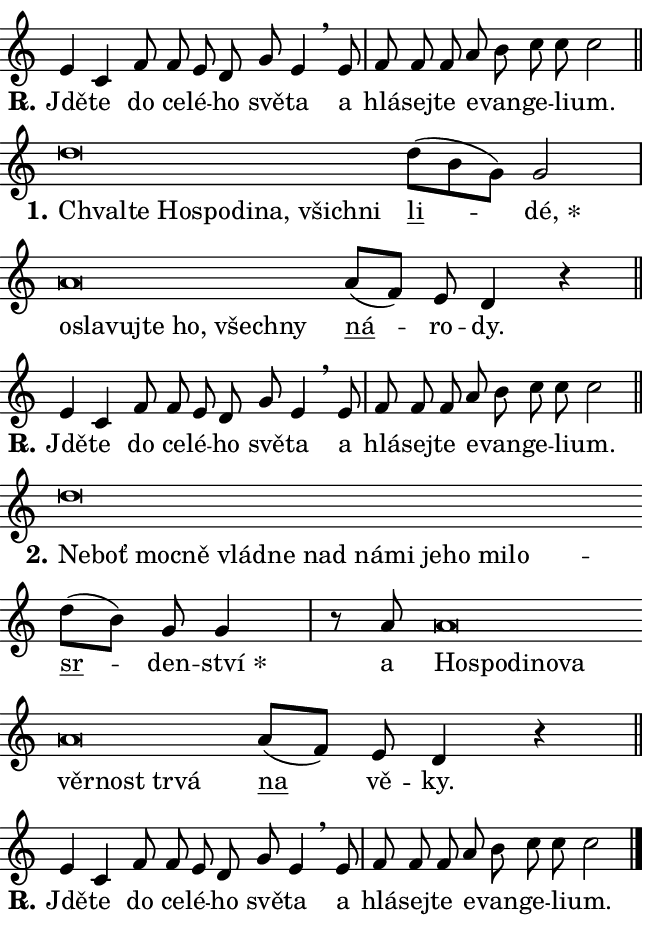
\version "2.24.0"
\header { tagline = "" }
\paper {
  indent = 0\cm
  top-margin = 0\cm
  right-margin = 0.13\cm % to fit lyric hyphens
  bottom-margin = 0\cm
  left-margin = 0\cm
  paper-width = 11\cm
  page-breaking = #ly:one-page-breaking
  system-system-spacing.basic-distance = #11
  score-system-spacing.basic-distance = #11
  ragged-last = ##f
}


%% Author: Thomas Morley
%% https://lists.gnu.org/archive/html/lilypond-user/2020-05/msg00002.html
#(define (line-position grob)
"Returns position of @var[grob} in current system:
   @code{'start}, if at first time-step
   @code{'end}, if at last time-step
   @code{'middle} otherwise
"
  (let* ((col (ly:item-get-column grob))
         (ln (ly:grob-object col 'left-neighbor))
         (rn (ly:grob-object col 'right-neighbor))
         (col-to-check-left (if (ly:grob? ln) ln col))
         (col-to-check-right (if (ly:grob? rn) rn col))
         (break-dir-left
           (and
             (ly:grob-property col-to-check-left 'non-musical #f)
             (ly:item-break-dir col-to-check-left)))
         (break-dir-right
           (and
             (ly:grob-property col-to-check-right 'non-musical #f)
             (ly:item-break-dir col-to-check-right))))
        (cond ((eqv? 1 break-dir-left) 'start)
              ((eqv? -1 break-dir-right) 'end)
              (else 'middle))))

#(define (tranparent-at-line-position vctor)
  (lambda (grob)
  "Relying on @code{line-position} select the relevant enry from @var{vctor}.
Used to determine transparency,"
    (case (line-position grob)
      ((end) (not (vector-ref vctor 0)))
      ((middle) (not (vector-ref vctor 1)))
      ((start) (not (vector-ref vctor 2))))))

noteHeadBreakVisibility =
#(define-music-function (break-visibility)(vector?)
"Makes @code{NoteHead}s transparent relying on @var{break-visibility}"
#{
  \override NoteHead.transparent =
    #(tranparent-at-line-position break-visibility)
#})

#(define delete-ledgers-for-transparent-note-heads
  (lambda (grob)
    "Reads whether a @code{NoteHead} is transparent.
If so this @code{NoteHead} is removed from @code{'note-heads} from
@var{grob}, which is supposed to be @code{LedgerLineSpanner}.
As a result ledgers are not printed for this @code{NoteHead}"
    (let* ((nhds-array (ly:grob-object grob 'note-heads))
           (nhds-list
             (if (ly:grob-array? nhds-array)
                 (ly:grob-array->list nhds-array)
                 '()))
           ;; Relies on the transparent-property being done before
           ;; Staff.LedgerLineSpanner.after-line-breaking is executed.
           ;; This is fragile ...
           (to-keep
             (remove
               (lambda (nhd)
                 (ly:grob-property nhd 'transparent #f))
               nhds-list)))
      ;; TODO find a better method to iterate over grob-arrays, similiar
      ;; to filter/remove etc for lists
      ;; For now rebuilt from scratch
      (set! (ly:grob-object grob 'note-heads)  '())
      (for-each
        (lambda (nhd)
          (ly:pointer-group-interface::add-grob grob 'note-heads nhd))
        to-keep))))

squashNotes = {
  \override NoteHead.X-extent = #'(-0.2 . 0.2)
  \override NoteHead.Y-extent = #'(-0.75 . 0)
  \override NoteHead.stencil =
    #(lambda (grob)
       (let ((pos (ly:grob-property grob 'staff-position)))
         (begin
           (if (< pos -7) (display "ERROR: Lower brevis then expected\n") (display ""))
           (if (<= pos -6) ly:text-interface::print ly:note-head::print))))
}
unSquashNotes = {
  \revert NoteHead.X-extent
  \revert NoteHead.Y-extent
  \revert NoteHead.stencil
}

hideNotes = \noteHeadBreakVisibility #begin-of-line-visible
unHideNotes = \noteHeadBreakVisibility #all-visible

% work-around for resetting accidentals
% https://lilypond.org/doc/v2.23/Documentation/notation/displaying-rhythms#unmetered-music
cadenzaMeasure = {
  \cadenzaOff
  \partial 1024 s1024
  \cadenzaOn
}

#(define-markup-command (accent layout props text) (markup?)
  "Underline accented syllable"
  (interpret-markup layout props
    #{\markup \override #'(offset . 4.3) \underline { #text }#}))

responsum = \markup \concat {
  "R" \hspace #-1.05 \path #0.1 #'((moveto 0 0.07) (lineto 0.9 0.8)) \hspace #0.05 "."
}

spaceSize = #0.6828661417322834 % exact space size for TeX Gyre Schola

\layout {
  \context {
    \Staff
    \remove "Time_signature_engraver"
    \override LedgerLineSpanner.after-line-breaking = #delete-ledgers-for-transparent-note-heads
  }
  \context {
    \Lyrics {
      \override LyricSpace.minimum-distance = \spaceSize
      \override LyricText.font-name = #"TeX Gyre Schola"
      \override LyricText.font-size = 1
      \override StanzaNumber.font-name = #"TeX Gyre Schola Bold"
      \override StanzaNumber.font-size = 1
    }
  }
  \context {
    \Score 
    \override NoteHead.text =
      #(lambda (grob) 
        (let ((pos (ly:grob-property grob 'staff-position)))
          #{\markup {
            \combine
              \halign #-0.55 \raise #(if (= pos -6) 0 0.5) \override #'(thickness . 2) \draw-line #'(3.2 . 0)
              \musicglyph "noteheads.sM1"
          }#}))
  }
}

% magnetic-lyrics.ily
%
%   written by
%     Jean Abou Samra <jean@abou-samra.fr>
%     Werner Lemberg <wl@gnu.org>
%
%   adapted by
%     Jiri Hon <jiri.hon@gmail.com>
%
% Version 2022-Apr-15

% https://www.mail-archive.com/lilypond-user@gnu.org/msg149350.html

#(define (Left_hyphen_pointer_engraver context)
   "Collect syllable-hyphen-syllable occurrences in lyrics and store
them in properties.  This engraver only looks to the left.  For
example, if the lyrics input is @code{foo -- bar}, it does the
following.

@itemize @bullet
@item
Set the @code{text} property of the @code{LyricHyphen} grob between
@q{foo} and @q{bar} to @code{foo}.

@item
Set the @code{left-hyphen} property of the @code{LyricText} grob with
text @q{foo} to the @code{LyricHyphen} grob between @q{foo} and
@q{bar}.
@end itemize

Use this auxiliary engraver in combination with the
@code{lyric-@/text::@/apply-@/magnetic-@/offset!} hook."
   (let ((hyphen #f)
         (text #f))
     (make-engraver
      (acknowledgers
       ((lyric-syllable-interface engraver grob source-engraver)
        (set! text grob)))
      (end-acknowledgers
       ((lyric-hyphen-interface engraver grob source-engraver)
        ;(when (not (grob::has-interface grob 'lyric-space-interface))
          (set! hyphen grob)));)
      ((stop-translation-timestep engraver)
       (when (and text hyphen)
         (ly:grob-set-object! text 'left-hyphen hyphen))
       (set! text #f)
       (set! hyphen #f)))))

#(define (lyric-text::apply-magnetic-offset! grob)
   "If the space between two syllables is less than the value in
property @code{LyricText@/.details@/.squash-threshold}, move the right
syllable to the left so that it gets concatenated with the left
syllable.

Use this function as a hook for
@code{LyricText@/.after-@/line-@/breaking} if the
@code{Left_@/hyphen_@/pointer_@/engraver} is active."
   (let ((hyphen (ly:grob-object grob 'left-hyphen #f)))
     (when hyphen
       (let ((left-text (ly:spanner-bound hyphen LEFT)))
         (when (grob::has-interface left-text 'lyric-syllable-interface)
           (let* ((common (ly:grob-common-refpoint grob left-text X))
                  (this-x-ext (ly:grob-extent grob common X))
                  (left-x-ext
                   (begin
                     ;; Trigger magnetism for left-text.
                     (ly:grob-property left-text 'after-line-breaking)
                     (ly:grob-extent left-text common X)))
                  ;; `delta` is the gap width between two syllables.
                  (delta (- (interval-start this-x-ext)
                            (interval-end left-x-ext)))
                  (details (ly:grob-property grob 'details))
                  (threshold (assoc-get 'squash-threshold details 0.2)))
             (when (< delta threshold)
               (let* (;; We have to manipulate the input text so that
                      ;; ligatures crossing syllable boundaries are not
                      ;; disabled.  For languages based on the Latin
                      ;; script this is essentially a beautification.
                      ;; However, for non-Western scripts it can be a
                      ;; necessity.
                      (lt (ly:grob-property left-text 'text))
                      (rt (ly:grob-property grob 'text))
                      (is-space (grob::has-interface hyphen 'lyric-space-interface))
                      (space (if is-space " " ""))
                      (extra-delta (if is-space spaceSize 0))
                      ;; Append new syllable.
                      (ltrt-space (if (and (string? lt) (string? rt))
                                (string-append lt space rt)
                                (make-concat-markup (list lt space rt))))
                      ;; Right-align `ltrt` to the right side.
                      (ltrt-space-markup (grob-interpret-markup
                               grob
                               (make-translate-markup
                                (cons (interval-length this-x-ext) 0)
                                (make-right-align-markup ltrt-space)))))
                 (begin
                   ;; Don't print `left-text`.
                   (ly:grob-set-property! left-text 'stencil #f)
                   ;; Set text and stencil (which holds all collected
                   ;; syllables so far) and shift it to the left.
                   (ly:grob-set-property! grob 'text ltrt-space)
                   (ly:grob-set-property! grob 'stencil ltrt-space-markup)
                   (ly:grob-translate-axis! grob (- (- delta extra-delta)) X))))))))))


#(define (lyric-hyphen::displace-bounds-first grob)
   ;; Make very sure this callback isn't triggered too early.
   (let ((left (ly:spanner-bound grob LEFT))
         (right (ly:spanner-bound grob RIGHT)))
     (ly:grob-property left 'after-line-breaking)
     (ly:grob-property right 'after-line-breaking)
     (ly:lyric-hyphen::print grob)))

squashThreshold = #0.4

\layout {
  \context {
    \Lyrics
    \consists #Left_hyphen_pointer_engraver
    \override LyricText.after-line-breaking =
      #lyric-text::apply-magnetic-offset!
    \override LyricHyphen.stencil = #lyric-hyphen::displace-bounds-first
    \override LyricText.details.squash-threshold = \squashThreshold
    \override LyricHyphen.minimum-distance = 0
    \override LyricHyphen.minimum-length = \squashThreshold
  }
}

squashText = \override LyricText.details.squash-threshold = 9999
unSquashText = \override LyricText.details.squash-threshold = \squashThreshold

leftText = \override LyricText.self-alignment-X = #LEFT
unLeftText = \revert LyricText.self-alignment-X

starOffset = #(lambda (grob) 
                (let ((x_offset (ly:self-alignment-interface::aligned-on-x-parent grob)))
                  (if (= x_offset 0) 0 (+ x_offset 1.2))))

star = #(define-music-function (syllable)(string?)
"Append star separator at the end of a syllable"
#{
  \once \override LyricText.X-offset = #starOffset
  \lyricmode { \markup {
    #syllable
    \override #'((font-name . "TeX Gyre Schola Bold")) \hspace #0.2 \lower #0.65 \larger "*"
  } }
#})

starAccent = #(define-music-function (syllable)(string?)
"Append star separator at the end of a syllable and make accent"
#{
  \once \override LyricText.X-offset = #starOffset
  \lyricmode { \markup {
    \accent #syllable
    \override #'((font-name . "TeX Gyre Schola Bold")) \hspace #0.2 \lower #0.65 \larger "*"
  } }
#})

breath = #(define-music-function (syllable)(string?)
"Append breathing indicator at the end of a syllable"
#{
  \lyricmode { \markup { #syllable "+" } }
#})

optionalBreath = #(define-music-function (syllable)(string?)
"Append optional breathing indicator at the end of a syllable"
#{
  \lyricmode { \markup { #syllable "(+)" } }
#})


\score {
    <<
        \new Voice = "melody" { \cadenzaOn \key c \major \relative { e'4 c f8 f e d \bar "" g e4 \breathe e8 \cadenzaMeasure \bar "|" f f f a b c c c2 \cadenzaMeasure \bar "||" \break } }
        \new Lyrics \lyricsto "melody" { \lyricmode { \set stanza = \responsum
Jdě -- te do ce -- lé -- ho svě -- ta a hlá -- sej -- te e -- van -- ge -- li -- um. } }
    >>
    \layout {}
}

\score {
    <<
        \new Voice = "melody" { \cadenzaOn \key c \major \relative { \squashNotes d''\breve*1/16 \hideNotes \breve*1/16 \bar "" \breve*1/16 \bar "" \breve*1/16 \bar "" \breve*1/16 \bar "" \breve*1/16 \bar "" \breve*1/16 \breve*1/16 \bar "" \unHideNotes \unSquashNotes \bar "" d8[( b g)] g2 \cadenzaMeasure \bar "|" \squashNotes a\breve*1/16 \hideNotes \breve*1/16 \bar "" \breve*1/16 \bar "" \breve*1/16 \bar "" \breve*1/16 \bar "" \breve*1/16 \breve*1/16 \bar "" \unHideNotes \unSquashNotes \bar "" a8[( f)] e d4 r \cadenzaMeasure \bar "||" \break } }
        \new Lyrics \lyricsto "melody" { \lyricmode { \set stanza = "1."
\leftText Chval -- \squashText te Ho -- spo -- di -- na, všich -- ni \unLeftText \unSquashText \markup \accent li -- \star dé, \leftText o -- \squashText sla -- vuj -- te ho, všech -- ny \unLeftText \unSquashText \markup \accent ná -- ro -- dy. } }
    >>
    \layout {}
}

\score {
    <<
        \new Voice = "melody" { \cadenzaOn \key c \major \relative { e'4 c f8 f e d \bar "" g e4 \breathe e8 \cadenzaMeasure \bar "|" f f f a b c c c2 \cadenzaMeasure \bar "||" \break } }
        \new Lyrics \lyricsto "melody" { \lyricmode { \set stanza = \responsum
Jdě -- te do ce -- lé -- ho svě -- ta a hlá -- sej -- te e -- van -- ge -- li -- um. } }
    >>
    \layout {}
}

\score {
    <<
        \new Voice = "melody" { \cadenzaOn \key c \major \relative { \squashNotes d''\breve*1/16 \hideNotes \breve*1/16 \bar "" \breve*1/16 \bar "" \breve*1/16 \bar "" \breve*1/16 \bar "" \breve*1/16 \bar "" \breve*1/16 \bar "" \breve*1/16 \bar "" \breve*1/16 \bar "" \breve*1/16 \bar "" \breve*1/16 \bar "" \breve*1/16 \breve*1/16 \bar "" \unHideNotes \unSquashNotes \bar "" d8[( b)] g g4 \cadenzaMeasure \bar "|" r8 a8 \squashNotes a\breve*1/16 \hideNotes \breve*1/16 \bar "" \breve*1/16 \bar "" \breve*1/16 \bar "" \breve*1/16 \bar "" \breve*1/16 \bar "" \breve*1/16 \bar "" \breve*1/16 \breve*1/16 \bar "" \unHideNotes \unSquashNotes \bar "" a8[( f)] e d4 r \cadenzaMeasure \bar "||" \break } }
        \new Lyrics \lyricsto "melody" { \lyricmode { \set stanza = "2."
\leftText Ne -- \squashText boť moc -- ně vlád -- ne nad ná -- mi je -- ho mi -- lo -- \unLeftText \unSquashText \markup \accent sr -- den -- \star ství a \leftText Ho -- \squashText spo -- di -- no -- va věr -- nost tr -- vá \unLeftText \unSquashText \markup \accent na vě -- ky. } }
    >>
    \layout {}
}

\score {
    <<
        \new Voice = "melody" { \cadenzaOn \key c \major \relative { e'4 c f8 f e d \bar "" g e4 \breathe e8 \cadenzaMeasure \bar "|" f f f a b c c c2 \cadenzaMeasure \bar "||" \break } \bar "|." }
        \new Lyrics \lyricsto "melody" { \lyricmode { \set stanza = \responsum
Jdě -- te do ce -- lé -- ho svě -- ta a hlá -- sej -- te e -- van -- ge -- li -- um. } }
    >>
    \layout {}
}
